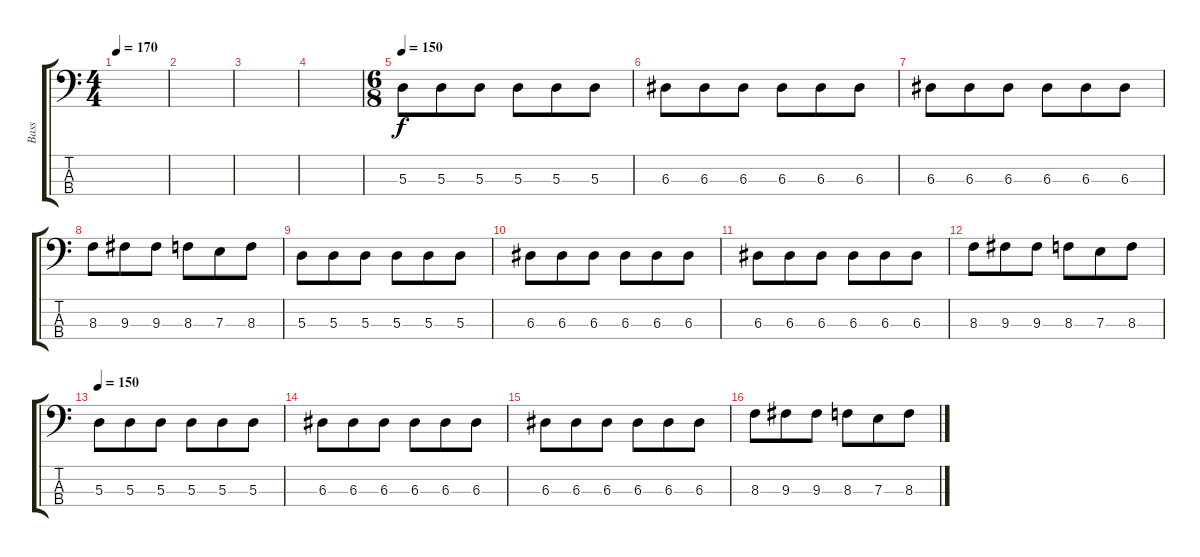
\track ("Bass" "Bass") {instrument electricbassfinger}
\staff {score tabs}
\tuning (G2 D2 A1 E1) {hide}
\ts (4 4)
\tempo 170
\clef f4
\ks c
|
|
|
|
\ts (6 8)
\tempo 150
5.3.8 5.3.8 5.3.8 5.3.8 5.3.8 5.3.8 |
6.3.8 6.3.8 6.3.8 6.3.8 6.3.8 6.3.8 |
6.3.8 6.3.8 6.3.8 6.3.8 6.3.8 6.3.8 |
8.3.8 9.3.8 9.3.8 8.3.8 7.3.8 8.3.8 |
5.3.8 5.3.8 5.3.8 5.3.8 5.3.8 5.3.8 |
6.3.8 6.3.8 6.3.8 6.3.8 6.3.8 6.3.8 |
6.3.8 6.3.8 6.3.8 6.3.8 6.3.8 6.3.8 |
8.3.8 9.3.8 9.3.8 8.3.8 7.3.8 8.3.8 |
\tempo 150
5.3.8 5.3.8 5.3.8 5.3.8 5.3.8 5.3.8 |
6.3.8 6.3.8 6.3.8 6.3.8 6.3.8 6.3.8 |
6.3.8 6.3.8 6.3.8 6.3.8 6.3.8 6.3.8 |
8.3.8 9.3.8 9.3.8 8.3.8 7.3.8 8.3.8
